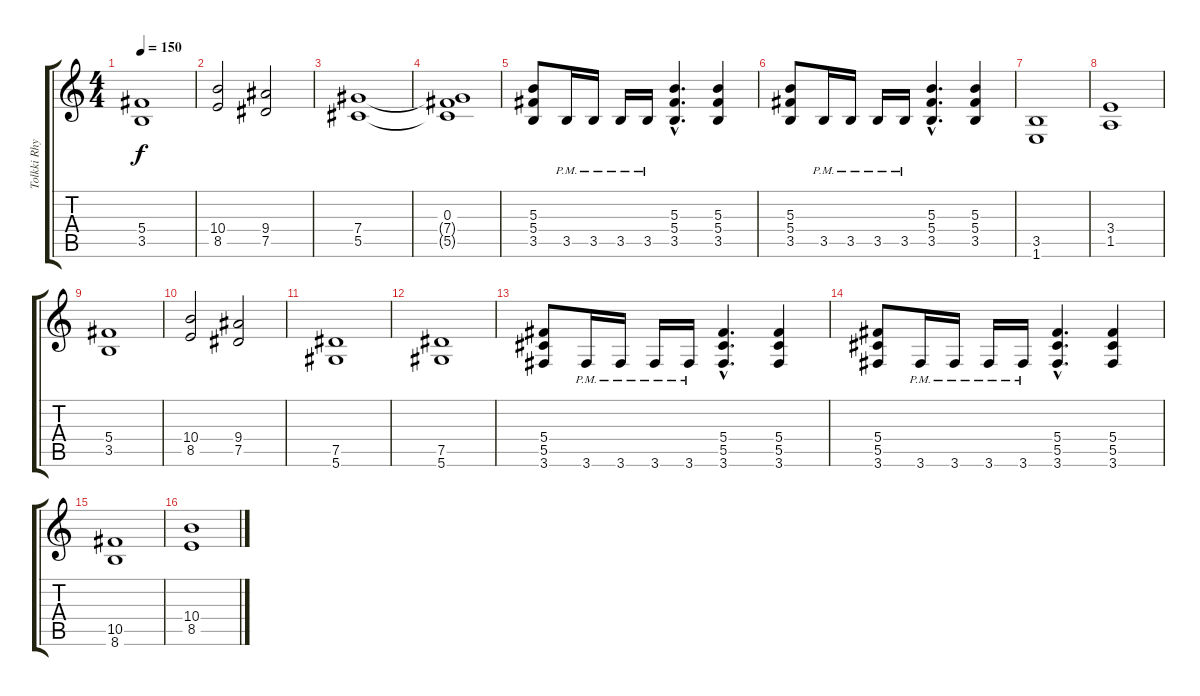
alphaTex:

\track ("Tolkki Rhythm" "Tolkki Rhy") {instrument distortionguitar}
\staff {score tabs}
\tuning (Eb4 Bb3 Gb3 Db3 Ab2 Eb2) {hide}
\ts (4 4)
\tempo 150
\clef g2
\ks c
(5.4 3.5).1{dy f} |
(10.4 8.5).2 (9.4 7.5).2 |
(7.4 5.5).1 |
(0.3 7.4{t} 5.5{t}).1 |
(5.3 5.4 3.5).8 3.5{pm}.16 3.5{pm}.16 3.5{pm}.16 3.5{pm}.16 (5.3{hac} 5.4{hac} 3.5{hac}).4{d} (5.3 5.4 3.5).4 |
(5.3 5.4 3.5).8 3.5{pm}.16 3.5{pm}.16 3.5{pm}.16 3.5{pm}.16 (5.3{hac} 5.4{hac} 3.5{hac}).4{d} (5.3 5.4 3.5).4 |
(3.5 1.6).1 |
(3.4 1.5).1 |
(5.4 3.5).1 |
(10.4 8.5).2 (9.4 7.5).2 |
(7.5 5.6).1 |
(7.5 5.6).1 |
(5.4 5.5 3.6).8 3.6{pm}.16 3.6{pm}.16 3.6{pm}.16 3.6{pm}.16 (5.4{hac} 5.5{hac} 3.6{hac}).4{d} (5.4 5.5 3.6).4 |
(5.4 5.5 3.6).8 3.6{pm}.16 3.6{pm}.16 3.6{pm}.16 3.6{pm}.16 (5.4{hac} 5.5{hac} 3.6{hac}).4{d} (5.4 5.5 3.6).4 |
(10.5 8.6).1 |
(10.4 8.5).1
